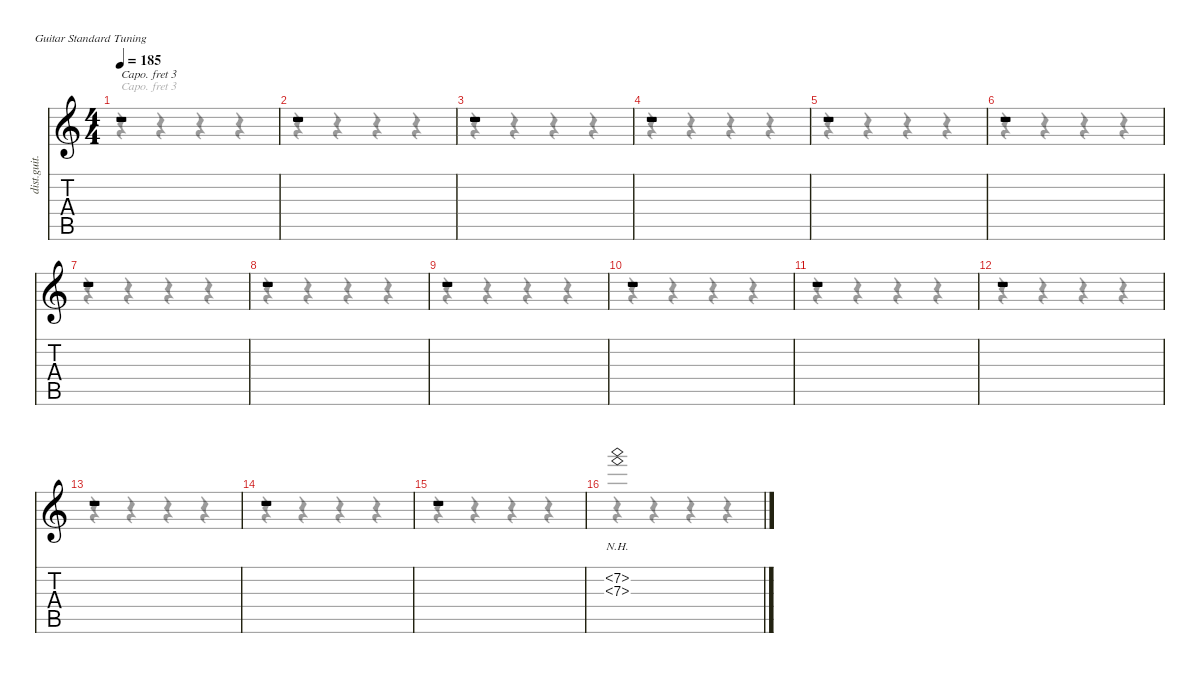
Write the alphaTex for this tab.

\defaultSystemsLayout 4
\hideDynamics
\bracketExtendMode nobrackets
\otherSystemsTrackNameOrientation horizontal
\track ("Track 3" "dist.guit.") {instrument distortionguitar}
\staff {score tabs}
\capo 3
\tuning (E4 B3 G3 D3 A2 E2)
\voice
\ts (4 4)
\beaming (8 2 2 2 2)
\tempo 185
\clef g2
\ks c
r.1{dy f beam Up} |
r.1{beam Up} |
r.1{beam Up} |
r.1{beam Up} |
r.1{beam Up} |
r.1{beam Up} |
r.1{beam Up} |
r.1{beam Up} |
r.1{beam Up} |
r.1{beam Up} |
r.1{beam Up} |
r.1{beam Up} |
r.1{beam Up} |
r.1{beam Up} |
r.1{beam Up} |
(7.2{nh} 7.3{nh}).1{beam Up}
\voice
\clef g2
\ottava regular
\simile none
\ks c
r.4{dy mf beam Down} r.4{beam Down} r.4{beam Down} r.4{beam Down} |
r.4{beam Down} r.4{beam Down} r.4{beam Down} r.4{beam Down} |
r.4{beam Down} r.4{beam Down} r.4{beam Down} r.4{beam Down} |
r.4{beam Down} r.4{beam Down} r.4{beam Down} r.4{beam Down} |
r.4{beam Down} r.4{beam Down} r.4{beam Down} r.4{beam Down} |
r.4{beam Down} r.4{beam Down} r.4{beam Down} r.4{beam Down} |
r.4{beam Down} r.4{beam Down} r.4{beam Down} r.4{beam Down} |
r.4{beam Down} r.4{beam Down} r.4{beam Down} r.4{beam Down} |
r.4{beam Down} r.4{beam Down} r.4{beam Down} r.4{beam Down} |
r.4{beam Down} r.4{beam Down} r.4{beam Down} r.4{beam Down} |
r.4{beam Down} r.4{beam Down} r.4{beam Down} r.4{beam Down} |
r.4{beam Down} r.4{beam Down} r.4{beam Down} r.4{beam Down} |
r.4{beam Down} r.4{beam Down} r.4{beam Down} r.4{beam Down} |
r.4{beam Down} r.4{beam Down} r.4{beam Down} r.4{beam Down} |
r.4{beam Down} r.4{beam Down} r.4{beam Down} r.4{beam Down} |
r.4{beam Down} r.4{beam Down} r.4{beam Down} r.4{beam Down}
